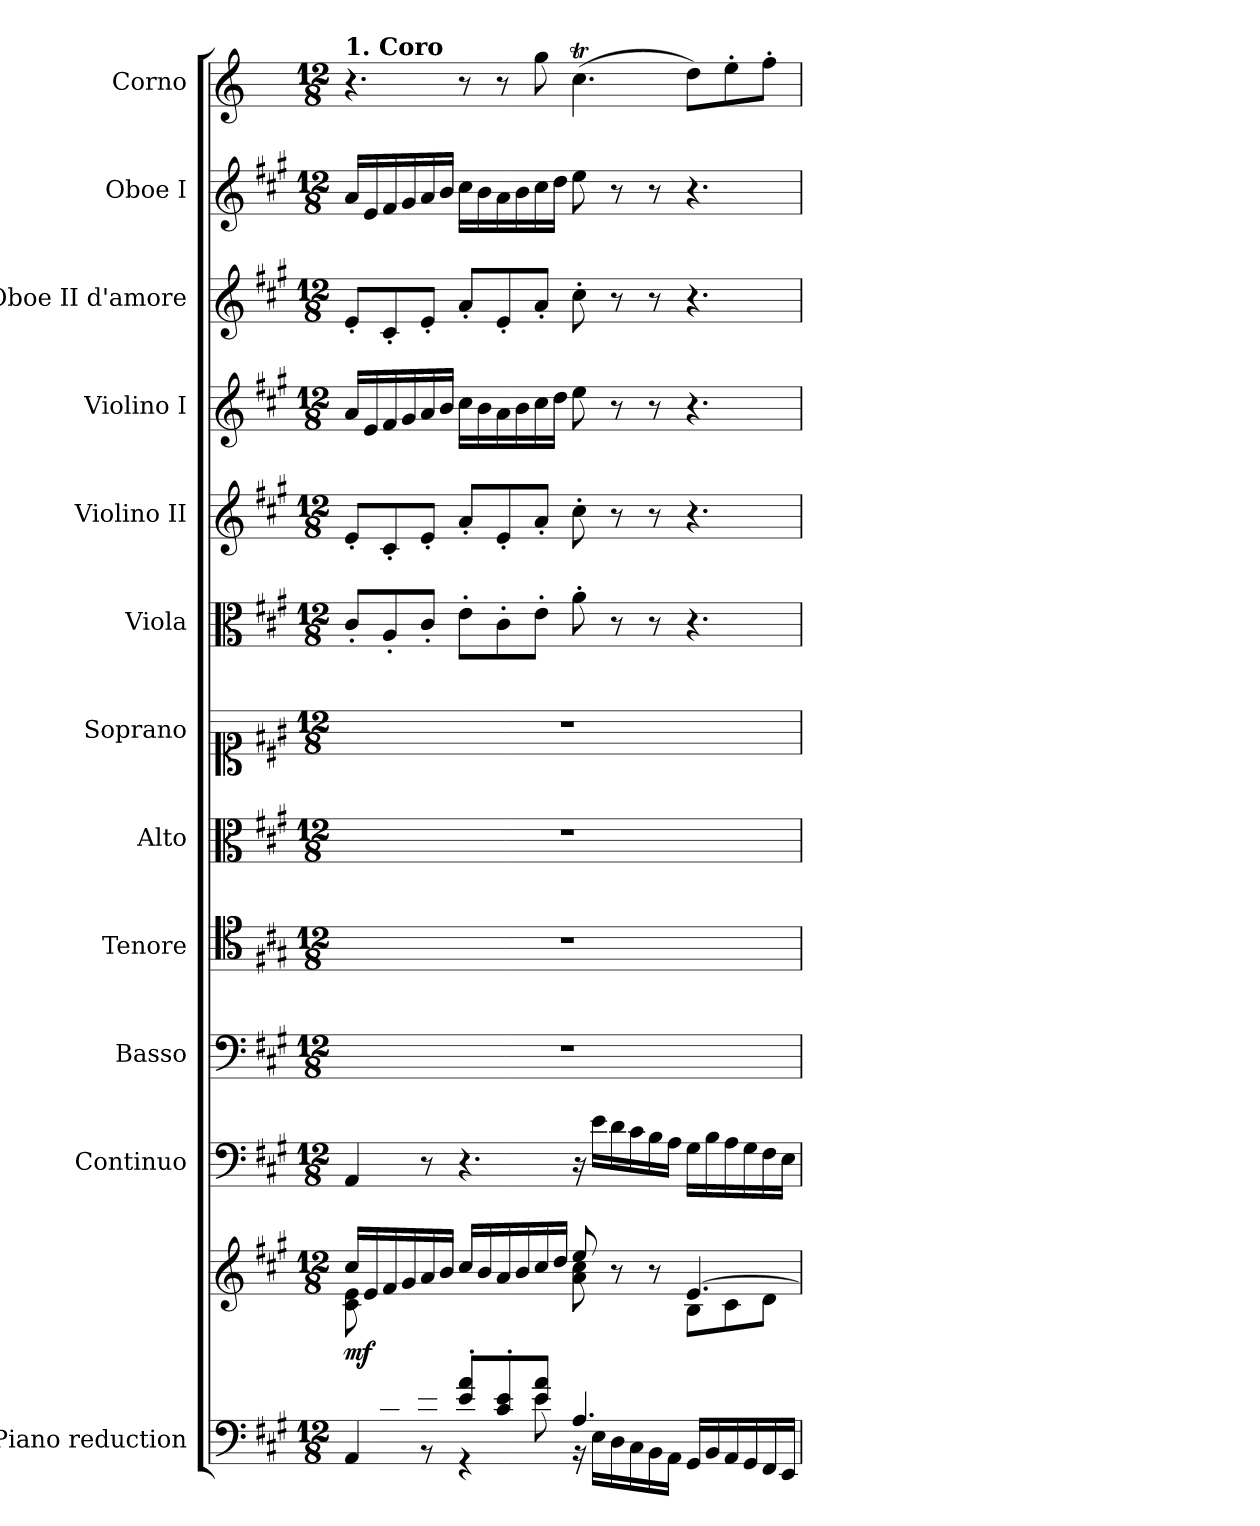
**kern	**kern	**dynam	**kern	**kern	**kern	**kern	**kern	**kern	**kern	**kern	**kern	**kern	**kern
*part12	*part12	*part12	*part11	*part10	*part9	*part8	*part7	*part6	*part5	*part4	*part3	*part2	*part1
*staff13	*staff12	*staff12/13	*staff11	*staff10	*staff9	*staff8	*staff7	*staff6	*staff5	*staff4	*staff3	*staff2	*staff1
*I"Piano reduction	*	*	*I"Continuo	*I"Basso	*I"Tenore	*I"Alto	*I"Soprano	*I"Viola	*I"Violino II	*I"Violino I	*I"Oboe II d'amore	*I"Oboe I	*I"Corno
*I'Pno	*	*	*	*	*	*	*	*I'Vla	*I'Vln	*I'Vln	*I'Ob	*I'Ob	*
*clefF4	*clefG2	*	*clefF4	*clefF4	*clefC4	*clefC3	*clefC1	*clefC3	*clefG2	*clefG2	*clefG2	*clefG2	*clefG2
*	*	*	*	*	*	*	*	*	*	*	*	*	*ITrd2c3
*k[f#c#g#]	*k[f#c#g#]	*	*k[f#c#g#]	*k[f#c#g#]	*k[f#c#g#]	*k[f#c#g#]	*k[f#c#g#]	*k[f#c#g#]	*k[f#c#g#]	*k[f#c#g#]	*k[f#c#g#]	*k[f#c#g#]	*k[f#c#g#]
*M12/8	*M12/8	*	*M12/8	*M12/8	*M12/8	*M12/8	*M12/8	*M12/8	*M12/8	*M12/8	*M12/8	*M12/8	*M12/8
=1	=1	=1	=1	=1	=1	=1	=1	=1	=1	=1	=1	=1	=1
*^	*^	*	*	*	*	*	*	*	*	*	*	*	*
*	*	*	*^	*	*	*	*	*	*	*	*	*	*	*	*
!	!	!	!	!	!	!	!	!	!	!	!	!	!	!	!	!LO:TX:a:B:t=1. Coro
!	!	!	!	!	!LO:DY:b	!	!	!	!	!	!	!	!	!	!	!
8ryy	4AA/	16cc#/LL	2.rgyy	8c#\ 8e\L	mf	4AA/	1.r	1.r	1.r	1.r	8c#'/L	8e'/L	16a/LL	8e'/L	16a/LL	4.r
.	.	16e/	.	.	.	.	.	.	.	.	.	.	16e/	.	16e/	.
8A/' 8c#/'	.	16f#/	.	1ryy	.	.	.	.	.	.	8A'/	8c#'/	16f#/	8c#'/	16f#/	.
.	.	16g#/	.	.	.	.	.	.	.	.	.	.	16g#/	.	16g#/	.
8c#/' 8e/'J	8r	16a/	.	.	.	8r	.	.	.	.	8c#'/J	8e'/J	16a/	8e'/J	16a/	.
.	.	16b/JJ	.	.	.	.	.	.	.	.	.	.	16b/JJ	.	16b/JJ	.
8e/' 8a/'L	4r	16cc#/LL	.	.	.	4.r	.	.	.	.	8e'\L	8a'/L	16cc#\LL	8a'/L	16cc#\LL	8r
.	.	16b/	.	.	.	.	.	.	.	.	.	.	16b\	.	16b\	.
8c#/' 8e/'	.	16a/	.	.	.	.	.	.	.	.	8c#'\	8e'/	16a\	8e'/	16a\	8r
.	.	16b/	.	.	.	.	.	.	.	.	.	.	16b\	.	16b\	.
8e/ 8a/J	8e\	16cc#/	.	.	.	.	.	.	.	.	8e'\J	8a'/J	16cc#\	8a'/J	16cc#\	8ee\
.	.	16dd/JJ	.	.	.	.	.	.	.	.	.	.	16dd\JJ	.	16dd\JJ	.
4.A/	16r	8ee/	8a\ 8cc#\	.	.	16r	.	.	.	.	8a'\	8cc#'\	8ee\	8cc#'\	8ee\	(>4.aT\
.	16E\LL	.	.	.	.	16e\LL	.	.	.	.	.	.	.	.	.	.
.	16D\	8r	8ryy	.	.	16d\	.	.	.	.	8r	8r	8r	8r	8r	.
.	16C#\	.	.	.	.	16c#\	.	.	.	.	.	.	.	.	.	.
.	16BB\	8r	8ryy	.	.	16B\	.	.	.	.	8r	8r	8r	8r	8r	.
.	16AA\JJ	.	.	.	.	16A\JJ	.	.	.	.	.	.	.	.	.	.
4.ryy	16GG#/LL	[4.e/	8B\L	4.ryy	.	16G#\LL	.	.	.	.	4.r	4.r	4.r	4.r	4.r	8b\L)
.	16BB/	.	.	.	.	16B\	.	.	.	.	.	.	.	.	.	.
.	16AA/	.	8c#\	.	.	16A\	.	.	.	.	.	.	.	.	.	8cc#'\
.	16GG#/	.	.	.	.	16G#\	.	.	.	.	.	.	.	.	.	.
.	16FF#/	.	8d\J	.	.	16F#\	.	.	.	.	.	.	.	.	.	8dd'\J
.	16EE/JJ	.	.	.	.	16E\JJ	.	.	.	.	.	.	.	.	.	.
*v	*v	*	*	*	*	*	*	*	*	*	*	*	*	*	*	*
*	*v	*v	*v	*	*	*	*	*	*	*	*	*	*	*	*
=	=	=	=	=	=	=	=	=	=	=	=	=	=
*-	*-	*-	*-	*-	*-	*-	*-	*-	*-	*-	*-	*-	*-
